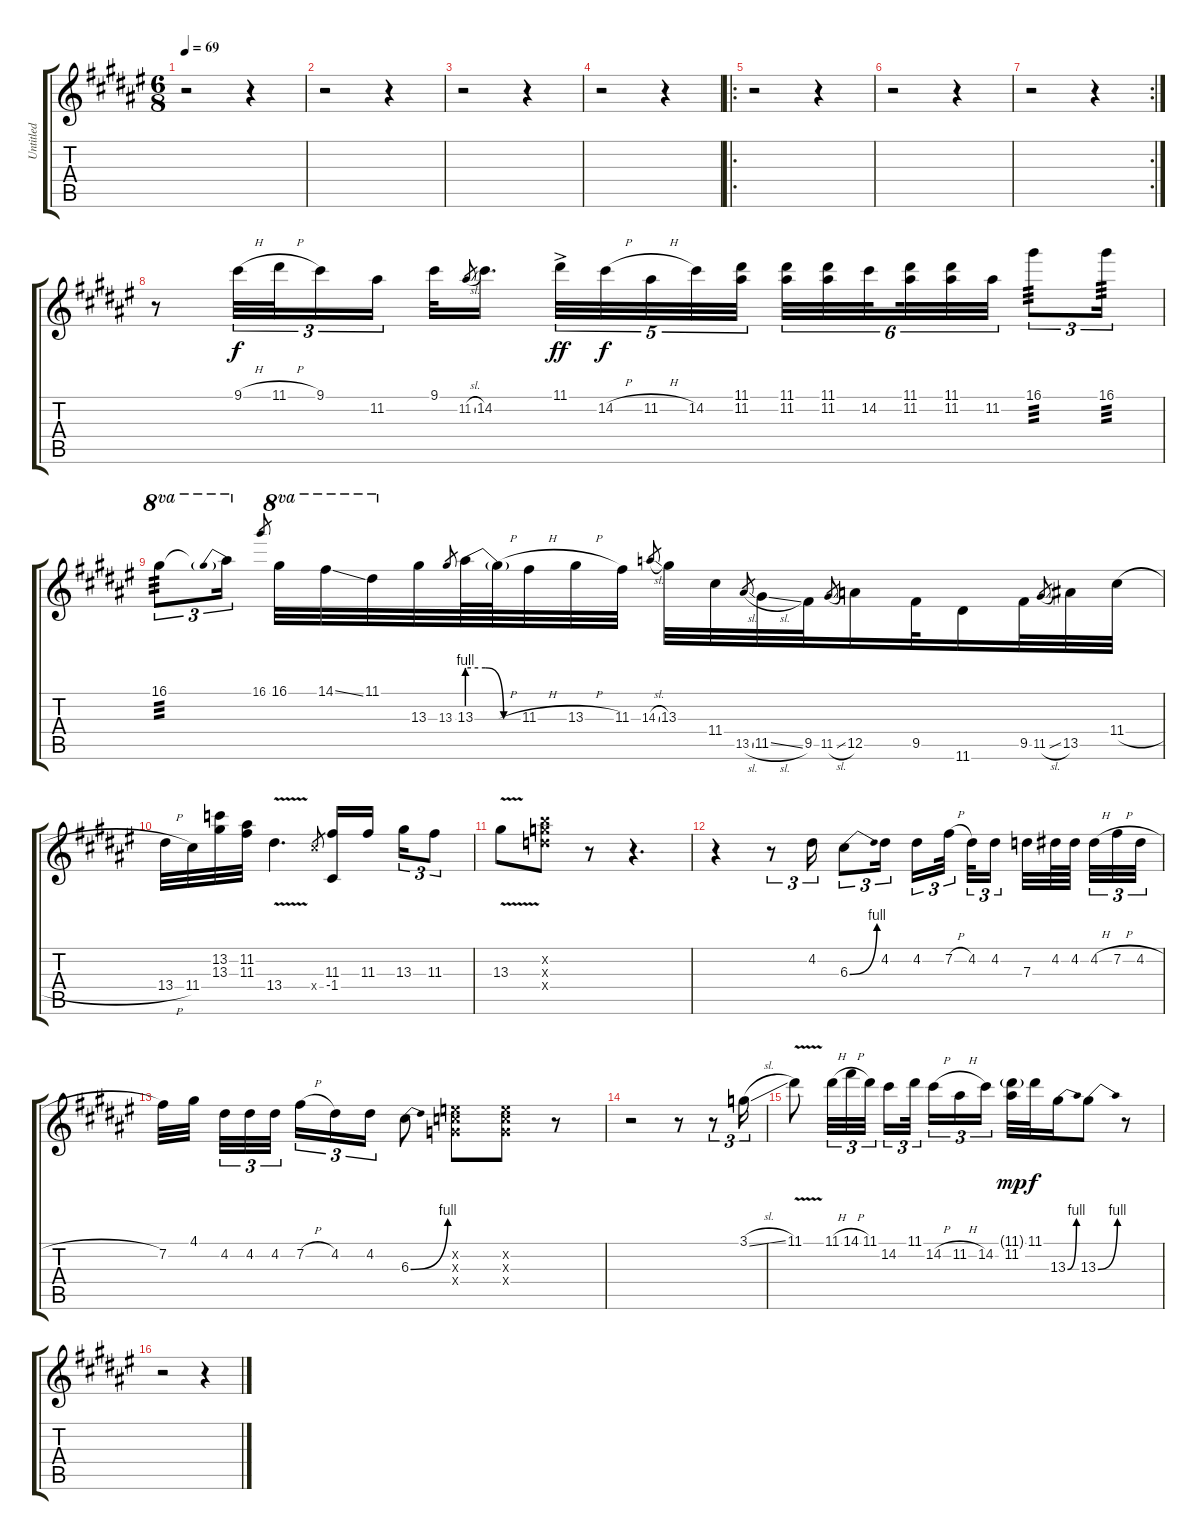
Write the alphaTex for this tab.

\track ("Untitled" "Untitled") {instrument overdrivenguitar}
\staff {score tabs}
\tuning (E4 B3 G3 D3 A2 E2) {hide}
\ts (6 8)
\tempo 69
\clef g2
\ks d#minor
r.2{dy f} r.4 |
r.2 r.4 |
r.2 r.4 |
r.2 r.4 |
\ro
r.2 r.4 |
r.2 r.4 |
\rc 2
r.2 r.4 |
r.8 9.1{h}.32{tu (3 2)} 11.1{h}.32{tu (3 2)} 9.1.16{tu (3 2)} 11.2.16{tu (3 2) beam splitsecondary} 9.1.32 11.2{sl}.8{gr} 14.2.16{d} 11.1{ac}.32{tu (5 4) dy ff} 14.2{h}.32{tu (5 4) dy f} 11.2{h}.32{tu (5 4)} 14.2.32{tu (5 4)} (11.1 11.2).32{tu (5 4) beam splitsecondary} (11.1 11.2).32{tu (6 4)} (11.1 11.2).32{tu (6 4)} 14.2.32{tu (6 4) beam splitsecondary} (11.1 11.2).32{tu (6 4)} (11.1 11.2).32{tu (6 4)} 11.2.32{tu (6 4)} 16.1.8{tu (3 2) tp 3} 16.1.16{tu (3 2) tp 3} |
16.1.8{tu (3 2) ot 8va tp 3} 16.1{be (prebend 0 4 60 4) t}.16{tu (3 2) ot 8va} 16.1.8{gr beam splitsecondary} 16.1.32{ot 8va} 14.1{ss}.32{ot 8va} 11.1.32{ot 8va} 13.3.32 13.3.8{gr} 13.3{be (custom 0 4 20 4 40 0 60 0)}.64 13.3{h t}.64 11.3{h}.32 13.3{h}.32 11.3.32 14.3{sl}.8{gr} 13.3.32 11.4.32 13.5{sl}.8{gr} 11.5{sl}.32 9.5.32 11.5{sl}.8{gr} 12.5.16 9.5.32 11.6.16 9.5.32 11.5{sl}.8{gr} 13.5.32 11.4{h}.32 |
13.4{h}.32 11.4.32 (13.2 13.3).32 (11.2 11.3).32 13.4{v}.4{d} 11.4{x}.8{gr} (11.3 -1.4).16 11.3.16{beam splitsecondary} 13.3.16{tu (3 2)} 11.3.8{tu (3 2)} |
13.3{v}.8 (12.2{x} 12.3{x} 12.4{x}).8 r.8 r.4{d} |
r.4 r.8{tu (3 2)} 4.2.16{tu (3 2)} 6.3{be (bend 0 0 60 4)}.8{tu (3 2)} 4.2.16{tu (3 2) beam splitsecondary} 4.2.16{tu (3 2)} 7.2{h}.32{tu (3 2) beam splitsecondary} 4.2.32{tu (3 2)} 4.2.16{tu (3 2) beam splitsecondary} 7.3.32 4.2.64 4.2.64{beam splitsecondary} 4.2{h}.32{tu (3 2)} 7.2{h}.32{tu (3 2)} 4.2{h}.32{tu (3 2)} |
7.2.32 4.1.32{beam splitsecondary} 4.2.32{tu (3 2)} 4.2.32{tu (3 2)} 4.2.32{tu (3 2) beam splitsecondary} 7.2{h}.16{tu (3 2)} 4.2.16{tu (3 2)} 4.2.16{tu (3 2)} 6.3{be (bend 0 0 60 4)}.8 (5.2{x} 5.3{x} 5.4{x}).8 (5.2{x} 5.3{x} 5.4{x}).8 r.8 |
r.2 r.8 r.8{tu (3 2)} 3.1{sl}.16{tu (3 2)} |
11.1{v}.8 11.1{h}.32{tu (3 2)} 14.1{h}.32{tu (3 2)} 11.1.32{tu (3 2) beam splitsecondary} 14.2.16{tu (3 2)} 11.1.32{tu (3 2) beam splitsecondary} 14.2{h}.16{tu (3 2)} 11.2{h}.16{tu (3 2)} 14.2.16{tu (3 2)} (11.1{g} 11.2).32{dy mp} 11.1.32{dy f} 13.3{be (bend 0 0 60 4)}.16 13.3{be (bend 0 0 60 4)}.8 r.8 |
r.2 r.4
